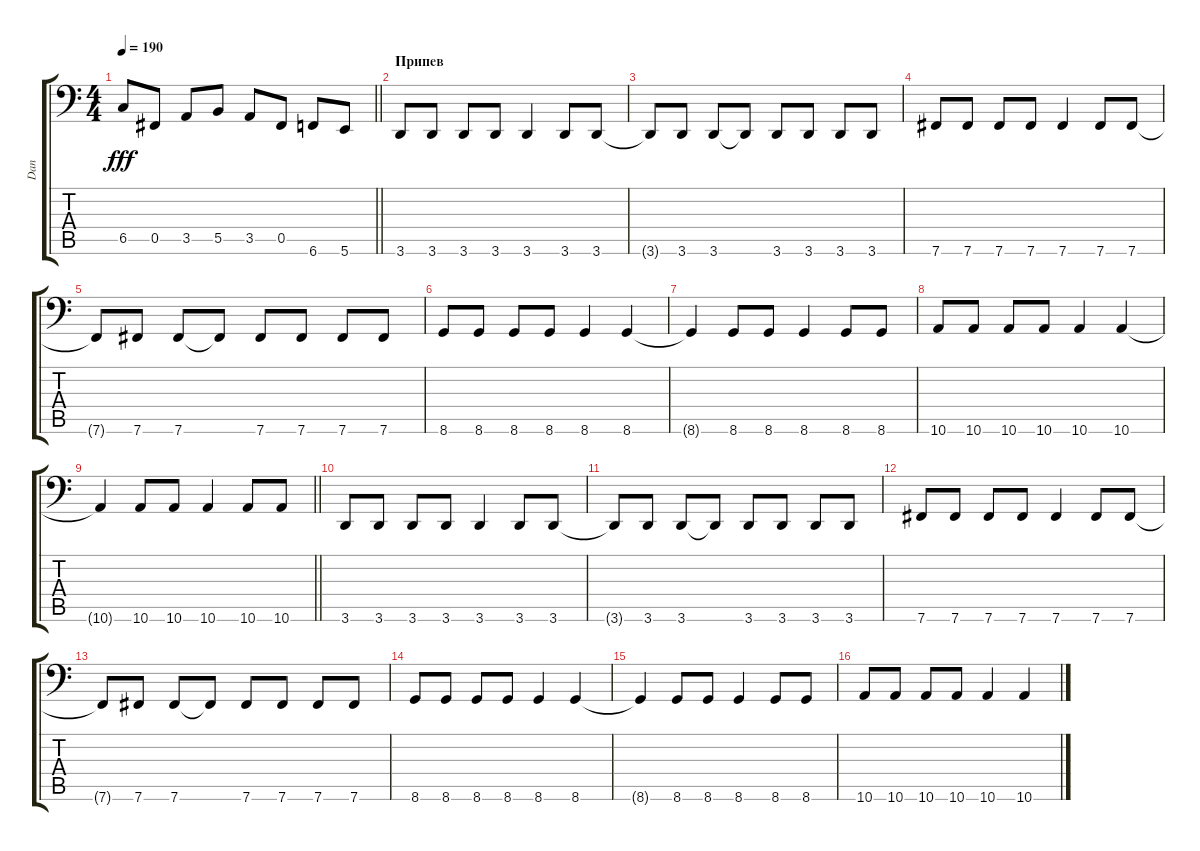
\track ("Dan" "Dan") {instrument electricbassfinger}
\staff {score tabs}
\tuning (Db3 Ab2 E2 B1 Gb1 B0) {hide}
\ts (4 4)
\tempo 190
\clef f4
\barLineRight lightlight
\ks c
6.5.8{dy fff} 0.5.8 3.5.8 5.5.8 3.5.8 0.5.8 6.6.8 5.6.8 |
\section ("" "Припев")
3.6.8 3.6.8 3.6.8 3.6.8 3.6.4 3.6.8 3.6.8 |
3.6{t}.8 3.6.8 3.6.8 3.6{t}.8 3.6.8 3.6.8 3.6.8 3.6.8 |
7.6.8 7.6.8 7.6.8 7.6.8 7.6.4 7.6.8 7.6.8 |
7.6{t}.8 7.6.8 7.6.8 7.6{t}.8 7.6.8 7.6.8 7.6.8 7.6.8 |
8.6.8 8.6.8 8.6.8 8.6.8 8.6.4 8.6.4 |
8.6{t}.4 8.6.8 8.6.8 8.6.4 8.6.8 8.6.8 |
10.6.8 10.6.8 10.6.8 10.6.8 10.6.4 10.6.4 |
\barLineRight lightlight
10.6{t}.4 10.6.8 10.6.8 10.6.4 10.6.8 10.6.8 |
3.6.8 3.6.8 3.6.8 3.6.8 3.6.4 3.6.8 3.6.8 |
3.6{t}.8 3.6.8 3.6.8 3.6{t}.8 3.6.8 3.6.8 3.6.8 3.6.8 |
7.6.8 7.6.8 7.6.8 7.6.8 7.6.4 7.6.8 7.6.8 |
7.6{t}.8 7.6.8 7.6.8 7.6{t}.8 7.6.8 7.6.8 7.6.8 7.6.8 |
8.6.8 8.6.8 8.6.8 8.6.8 8.6.4 8.6.4 |
8.6{t}.4 8.6.8 8.6.8 8.6.4 8.6.8 8.6.8 |
10.6.8 10.6.8 10.6.8 10.6.8 10.6.4 10.6.4
